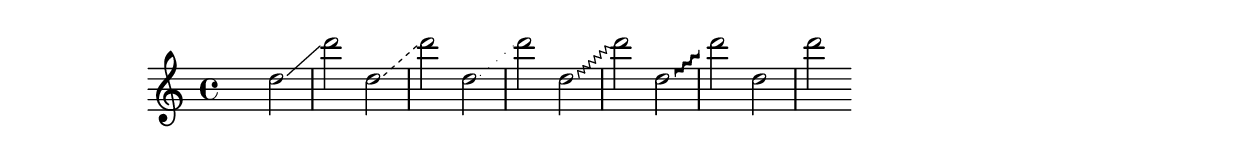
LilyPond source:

\version "2.13.24"

\header {
  texidoc = "Cover all line styles available."  
}

\relative c'' {
  \override Glissando #'breakable = ##t

  s2
  d2 \glissando d'2
  \override Glissando #'style = #'dashed-line
  d,2 \glissando d'2
  \override Glissando #'style = #'dotted-line
  d,2 \glissando d'2
  
  \override Glissando #'style = #'zigzag
  d,2 \glissando d'2
  \override Glissando #'style = #'trill
  d,2 \glissando d'2
  
  \override Glissando #'style = #'none
  d,2 \glissando d'2
}
